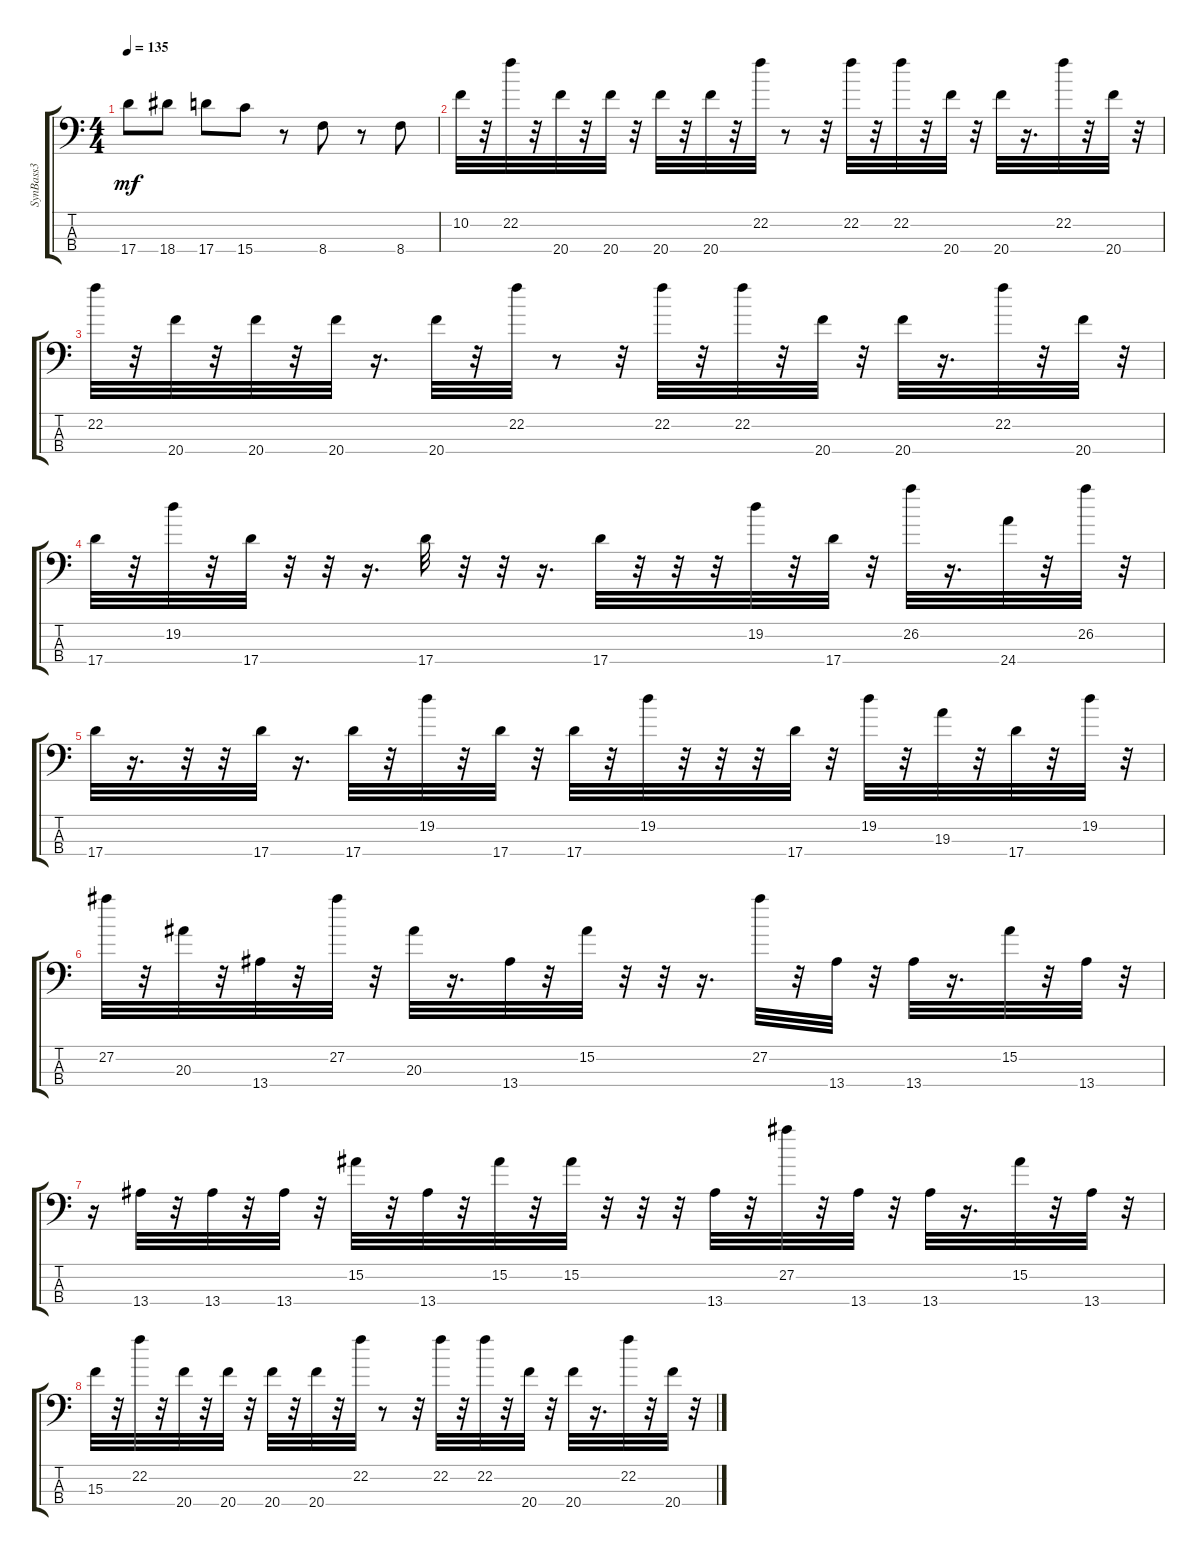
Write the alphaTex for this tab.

\track ("SynBass3" "SynBass3") {instrument synthbass1}
\staff {score tabs}
\tuning (C-1 G2 D2 A1) {hide}
\ts (4 4)
\tempo 135
\clef f4
\ks c
17.4.8{dy mf} 18.4.8 17.4.8 15.4.8 r.8 8.4.8 r.8 8.4.8 |
10.2.32 r.32 22.2.32 r.32 20.4.32 r.32 20.4.32 r.32 20.4.32 r.32 20.4.32 r.32 22.2.32 r.8 r.32 22.2.32 r.32 22.2.32 r.32 20.4.32 r.32 20.4.32 r.16{d} 22.2.32 r.32 20.4.32 r.32 |
22.2.32 r.32 20.4.32 r.32 20.4.32 r.32 20.4.32 r.16{d} 20.4.32 r.32 22.2.32 r.8 r.32 22.2.32 r.32 22.2.32 r.32 20.4.32 r.32 20.4.32 r.16{d} 22.2.32 r.32 20.4.32 r.32 |
17.4.32 r.32 19.2.32 r.32 17.4.32 r.32 r.32 r.16{d} 17.4.32 r.32 r.32 r.16{d} 17.4.32 r.32 r.32 r.32 19.2.32 r.32 17.4.32 r.32 26.2.32 r.16{d} 24.4.32 r.32 26.2.32 r.32 |
17.4.32 r.16{d} r.32 r.32 17.4.32 r.16{d} 17.4.32 r.32 19.2.32 r.32 17.4.32 r.32 17.4.32 r.32 19.2.32 r.32 r.32 r.32 17.4.32 r.32 19.2.32 r.32 19.3.32 r.32 17.4.32 r.32 19.2.32 r.32 |
27.2.32 r.32 20.3.32 r.32 13.4.32 r.32 27.2.32 r.32 20.3.32 r.16{d} 13.4.32 r.32 15.2.32 r.32 r.32 r.16{d} 27.2.32 r.32 13.4.32 r.32 13.4.32 r.16{d} 15.2.32 r.32 13.4.32 r.32 |
r.16 13.4.32 r.32 13.4.32 r.32 13.4.32 r.32 15.2.32 r.32 13.4.32 r.32 15.2.32 r.32 15.2.32 r.32 r.32 r.32 13.4.32 r.32 27.2.32 r.32 13.4.32 r.32 13.4.32 r.16{d} 15.2.32 r.32 13.4.32 r.32 |
15.3.32 r.32 22.2.32 r.32 20.4.32 r.32 20.4.32 r.32 20.4.32 r.32 20.4.32 r.32 22.2.32 r.8 r.32 22.2.32 r.32 22.2.32 r.32 20.4.32 r.32 20.4.32 r.16{d} 22.2.32 r.32 20.4.32 r.32
